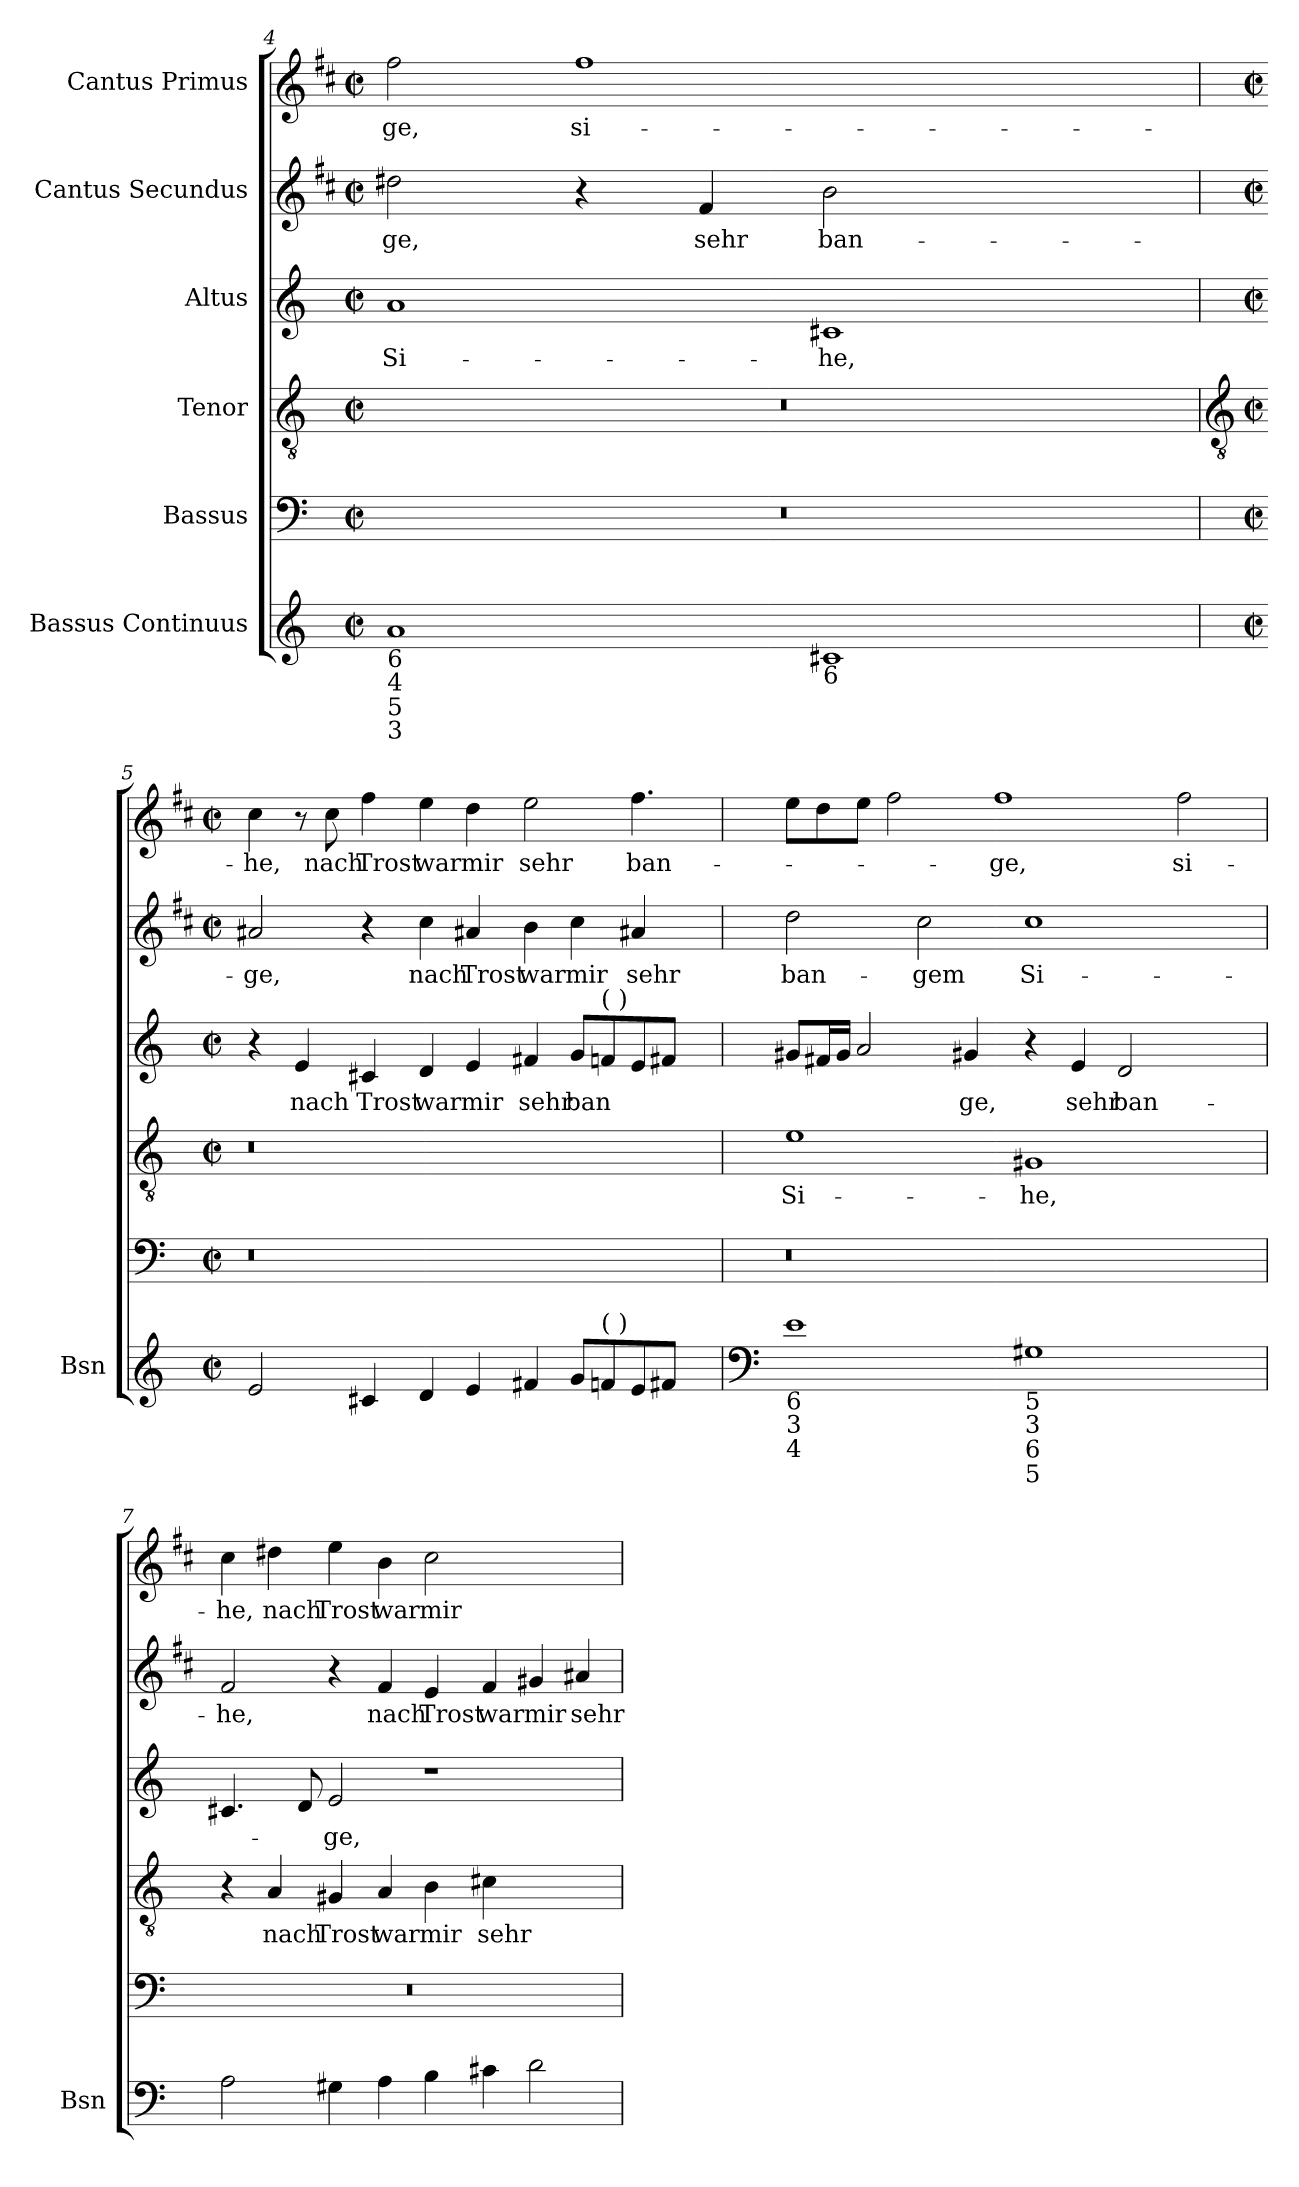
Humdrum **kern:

**kern	**kern	**kern	**text	**kern	**text	**kern	**text	**kern	**text
*part6	*part5	*part4	*part4	*part3	*part3	*part2	*part2	*part1	*part1
*staff6	*staff5	*staff4	*staff4	*staff3	*staff3	*staff2	*staff2	*staff1	*staff1
*I"Bassus  Continuus	*I"Bassus	*I"Tenor	*	*I"Altus	*	*I"Cantus Secundus	*	*I"Cantus Primus	*
*I'Bsn	*	*	*	*	*	*	*	*	*
*clefG2	*clefF4	*clefGv2	*	*clefG2	*	*clefG2	*	*clefG2	*
*	*	*	*	*	*	*ITrd1c2	*	*ITrd1c2	*
*k[]	*k[]	*k[]	*	*k[]	*	*k[]	*	*k[]	*
*C:	*C:	*C:	*	*C:	*	*C:	*	*C:	*
*M4/2	*M4/2	*M4/2	*	*M4/2	*	*M4/2	*	*M4/2	*
*met(c|)	*met(c|)	*met(c|)	*	*met(c|)	*	*met(c|)	*	*met(c|)	*
=4	=4	=4	=4	=4	=4	=4	=4	=4	=4
!LO:TX:b:t=6\n4	!	!	!	!	!	!	!	!	!
!LO:TX:b:t=5\n3	!	!	!	!	!	!	!	!	!
!	!	!	!	!	!LO:LY:b	!	!LO:LY:b	!	!LO:LY:b
1a	0r	0r	.	1a	Si-	2cc#X	-ge,	2ee	-ge,
!	!	!	!	!	!	!	!	!	!LO:LY:b
.	.	.	.	.	.	4r	.	1ee	si-
!	!	!	!	!	!	!	!LO:LY:b	!	!
.	.	.	.	.	.	4e	sehr	.	.
!LO:TX:b:t=6	!	!	!	!	!	!	!	!	!
!	!	!	!	!	!LO:LY:b	!	!LO:LY:b	!	!
1c#X	.	.	.	1c#X	-he,	2a	ban-	.	.
.	.	.	.	.	.	2ryy	.	2ryy	.
!!LO:LB:g=z
=5	=5	=5	=5	=5	=5	=5	=5	=5	=5
*	*	*clefGv2	*	*	*	*	*	*	*
*M4/2	*M4/2	*M4/2	*	*M4/2	*	*M4/2	*	*M4/2	*
*met(c|)	*met(c|)	*met(c|)	*	*met(c|)	*	*met(c|)	*	*met(c|)	*
!	!	!	!	!	!	!	!LO:LY:b	!	!LO:LY:b
2e	0r	0r	.	4r	.	2g#X	-ge,	4b	-he,
!	!	!	!	!	!LO:LY:b	!	!	!	!
.	.	.	.	4e	nach	.	.	8r	.
!	!	!	!	!	!	!	!	!	!LO:LY:b
.	.	.	.	.	.	.	.	8b	nach
!	!	!	!	!	!LO:LY:b	!	!	!	!LO:LY:b
4c#X	.	.	.	4c#X	Trost	4r	.	4ee	Trost
!	!	!	!	!	!LO:LY:b	!	!LO:LY:b	!	!LO:LY:b
4d	.	.	.	4d	war	4b	nach	4dd	war
!	!	!	!	!	!LO:LY:b	!	!LO:LY:b	!	!LO:LY:b
4e	.	.	.	4e	mir	4g#X	Trost	4cc	mir
!	!	!	!	!	!LO:LY:b	!	!LO:LY:b	!	!LO:LY:b
4f#X	.	.	.	4f#X	sehr	4a	war	2dd	sehr
!	!	!	!	!	!LO:LY:b	!	!LO:LY:b	!	!
8gL	.	.	.	8gL	ban	4b	mir	.	.
!	!	!	!	!LO:TX:a:t=(  )	!	!	!	!	!
!LO:TX:a:t=(  )	!	!	!	!	!	!	!	!	!
8f	.	.	.	8f	.	.	.	.	.
!	!	!	!	!	!	!	!LO:LY:b	!	!LO:LY:b
8e	.	.	.	8e	.	4g#X	sehr	4.ee	ban-
8f#XJ	.	.	.	8f#XJ	.	.	.	.	.
8ryy	8ryy	8ryy	.	8ryy	.	8ryy	.	.	.
=6	=6	=6	=6	=6	=6	=6	=6	=6	=6
*clefF4	*	*	*	*	*	*	*	*	*
!LO:TX:b:t=6\n3	!	!	!	!	!	!	!	!	!
!LO:TX:b:t=4	!	!	!	!	!	!	!	!	!
!	!	!	!LO:LY:b	!	!	!	!LO:LY:b	!	!
1e	0r	1e	Si-	8g#XL	.	2cc	ban-	8ddL	.
.	.	.	.	16f#L	.	.	.	8cc	.
.	.	.	.	16g#JJ	.	.	.	.	.
.	.	.	.	2a	.	.	.	8ddJ	.
.	.	.	.	.	.	.	.	2ee	.
!	!	!	!	!	!	!	!LO:LY:b	!	!
.	.	.	.	.	.	2b	-gem	.	.
!	!	!	!	!	!LO:LY:b	!	!	!	!
.	.	.	.	4g#X	ge,	.	.	.	.
!	!	!	!	!	!	!	!	!	!LO:LY:b
.	.	.	.	.	.	.	.	1ee	-ge,
!LO:TX:b:t=5\n3	!	!	!	!	!	!	!	!	!
!LO:TX:b:t=6	!	!	!	!	!	!	!	!	!
!LO:TX:b:t=5	!	!	!	!	!	!	!	!	!
!	!	!	!LO:LY:b	!	!	!	!LO:LY:b	!	!
1G#X	.	1G#X	-he,	4r	.	1b	Si-	.	.
!	!	!	!	!	!LO:LY:b	!	!	!	!
.	.	.	.	4e	sehr	.	.	.	.
!	!	!	!	!	!LO:LY:b	!	!	!	!
.	.	.	.	2d	ban-	.	.	.	.
!	!	!	!	!	!	!	!	!	!LO:LY:b
.	.	.	.	.	.	.	.	2ee	si-
4.ryy	4.ryy	4.ryy	.	4.ryy	.	4.ryy	.	.	.
=7	=7	=7	=7	=7	=7	=7	=7	=7	=7
!	!	!	!	!	!	!	!LO:LY:b	!	!LO:LY:b
2A	0r	4r	.	4.c#X	.	2e	-he,	4b	-he,
!	!	!	!LO:LY:b	!	!	!	!	!	!LO:LY:b
.	.	4A	nach	.	.	.	.	4cc#X	nach
.	.	.	.	8d	.	.	.	.	.
!	!	!	!LO:LY:b	!	!LO:LY:b	!	!	!	!LO:LY:b
4G#X	.	4G#X	Trost	2e	-ge,	4r	.	4dd	Trost
!	!	!	!LO:LY:b	!	!	!	!LO:LY:b	!	!LO:LY:b
4A	.	4A	war	.	.	4e	nach	4a	war
!	!	!	!LO:LY:b	!	!	!	!LO:LY:b	!	!LO:LY:b
4B	.	4B	mir	1r	.	4d	Trost	2b	mir
!	!	!	!LO:LY:b	!	!	!	!LO:LY:b	!	!
4c#X	.	4c#X	sehr	.	.	4e	war	.	.
!	!	!	!LO:LY:b	!	!	!	!LO:LY:b	!	!
2d	.	[2dyy	ban-	.	.	4f#X	mir	2ryy	.
!	!	!	!	!	!	!	!LO:LY:b	!	!
.	.	.	.	.	.	4g#X	sehr	.	.
=	=	=	=	=	=	=	=	=	=
*-	*-	*-	*-	*-	*-	*-	*-	*-	*-
